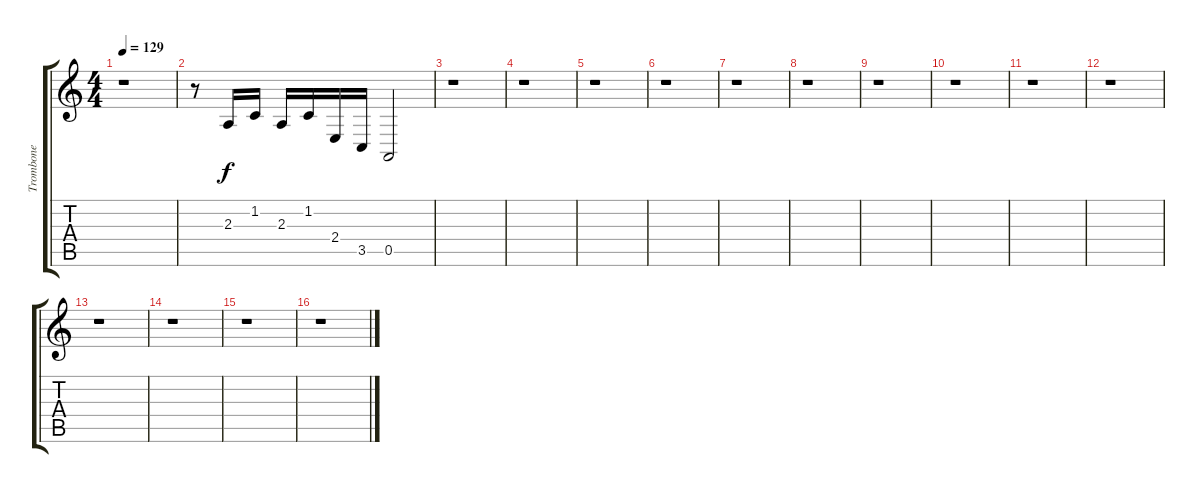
\track ("Trombone" "Trombone") {instrument trombone}
\staff {score tabs}
\tuning (E4 B3 G3 D3 A2 E2) {hide}
\ts (4 4)
\tempo 129
\clef g2
\ks c
r.1{dy f} |
r.8 2.3.16 1.2.16 2.3.16 1.2.16 2.4.16 3.5.16 0.5.2 |
r.1 |
r.1 |
r.1 |
r.1 |
r.1 |
r.1 |
r.1 |
r.1 |
r.1 |
r.1 |
r.1 |
r.1 |
r.1 |
r.1
